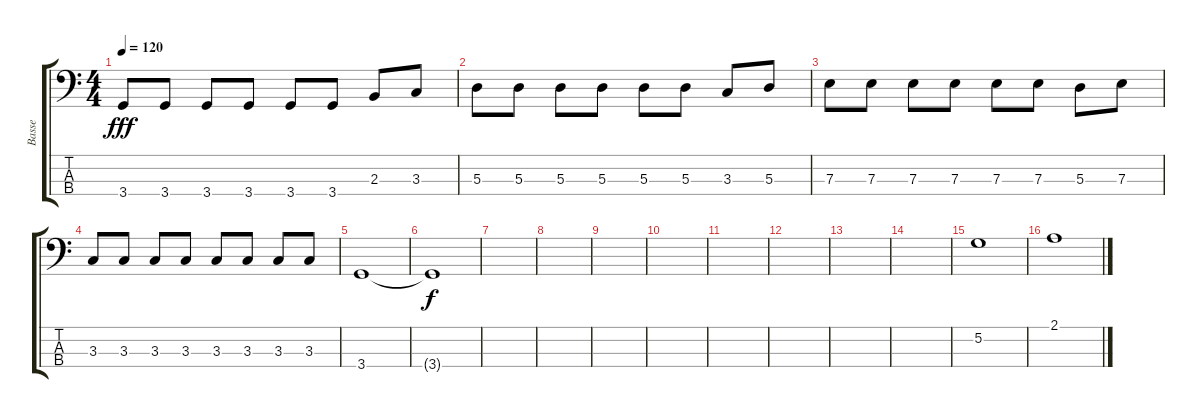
\track ("Basse" "Basse") {instrument electricbassfinger}
\staff {score tabs}
\tuning (G2 D2 A1 E1) {hide}
\ts (4 4)
\tempo 120
\clef f4
\ks c
3.4.8{dy fff} 3.4.8 3.4.8 3.4.8 3.4.8 3.4.8 2.3.8 3.3.8 |
5.3.8 5.3.8 5.3.8 5.3.8 5.3.8 5.3.8 3.3.8 5.3.8 |
7.3.8 7.3.8 7.3.8 7.3.8 7.3.8 7.3.8 5.3.8 7.3.8 |
3.3.8 3.3.8 3.3.8 3.3.8 3.3.8 3.3.8 3.3.8 3.3.8 |
3.4.1 |
3.4{t}.1{dy f} |
|
|
|
|
|
|
|
|
5.2.1 |
2.1.1
